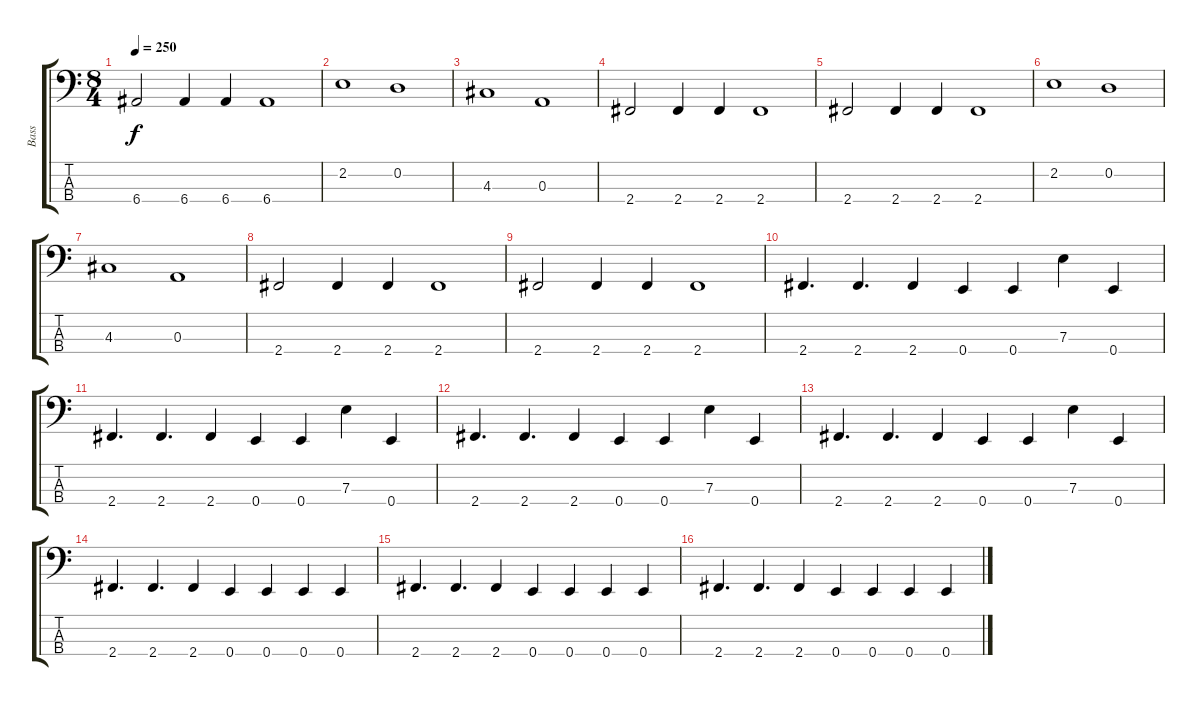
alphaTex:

\track ("Bass" "Bass") {instrument electricbassfinger}
\staff {score tabs}
\tuning (G2 D2 A1 E1) {hide}
\ts (8 4)
\tempo 250
\clef f4
\ks c
6.4.2{dy f} 6.4.4 6.4.4 6.4.1 |
2.2.1 0.2.1 |
4.3.1 0.3.1 |
2.4.2 2.4.4 2.4.4 2.4.1 |
2.4.2 2.4.4 2.4.4 2.4.1 |
2.2.1 0.2.1 |
4.3.1 0.3.1 |
2.4.2 2.4.4 2.4.4 2.4.1 |
2.4.2 2.4.4 2.4.4 2.4.1 |
2.4.4{d} 2.4.4{d} 2.4.4 0.4.4 0.4.4 7.3.4 0.4.4 |
2.4.4{d} 2.4.4{d} 2.4.4 0.4.4 0.4.4 7.3.4 0.4.4 |
2.4.4{d} 2.4.4{d} 2.4.4 0.4.4 0.4.4 7.3.4 0.4.4 |
2.4.4{d} 2.4.4{d} 2.4.4 0.4.4 0.4.4 7.3.4 0.4.4 |
2.4.4{d} 2.4.4{d} 2.4.4 0.4.4 0.4.4 0.4.4 0.4.4 |
2.4.4{d} 2.4.4{d} 2.4.4 0.4.4 0.4.4 0.4.4 0.4.4 |
2.4.4{d} 2.4.4{d} 2.4.4 0.4.4 0.4.4 0.4.4 0.4.4
